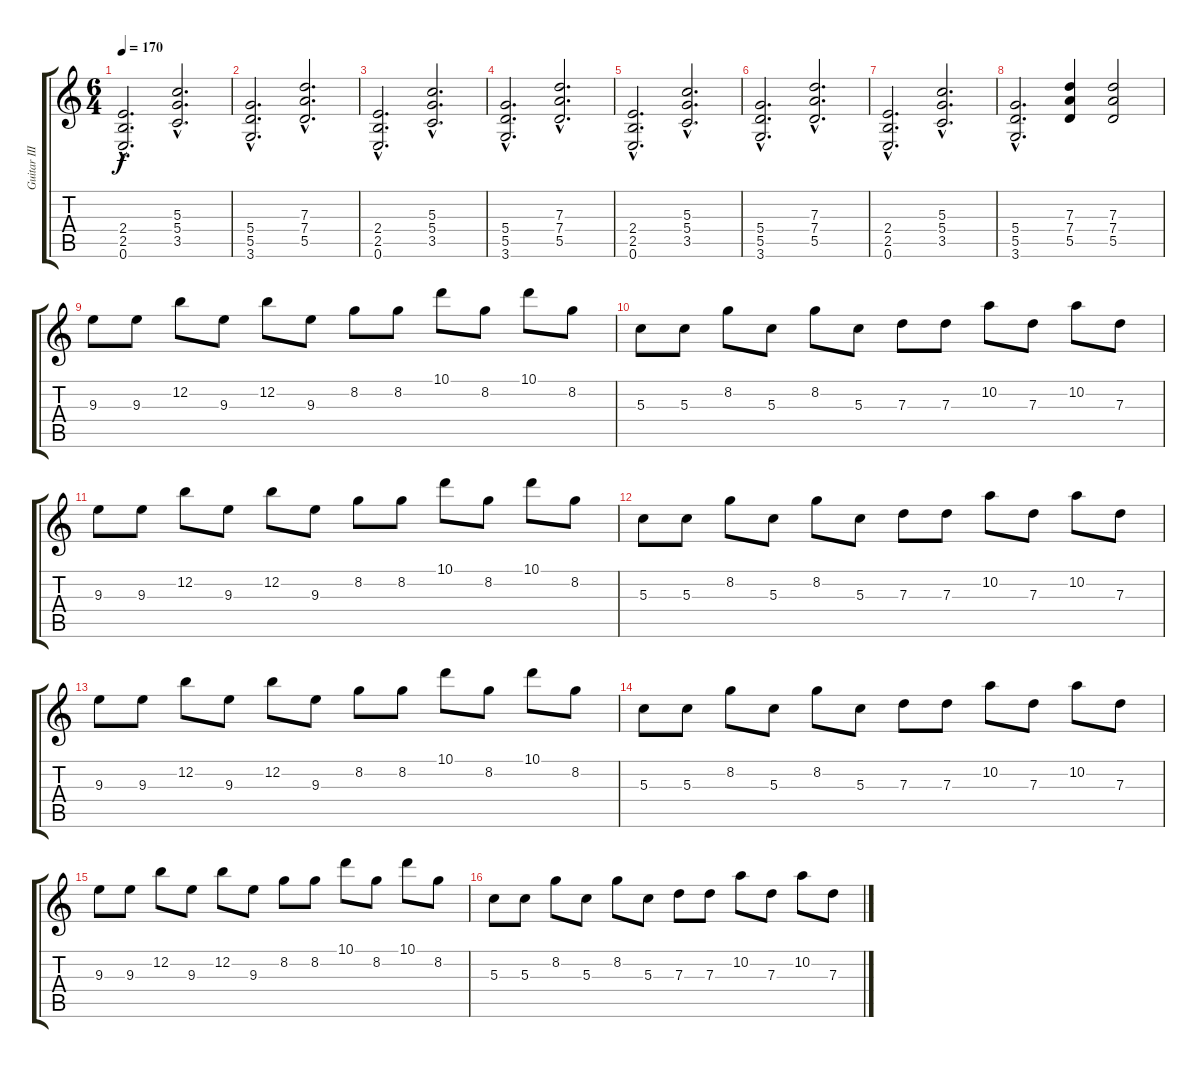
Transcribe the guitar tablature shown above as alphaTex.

\track ("Guitar III" "Guitar III") {instrument distortionguitar}
\staff {score tabs}
\tuning (E4 B3 G3 D3 A2 E2) {hide}
\ts (6 4)
\tempo 170
\clef g2
\ks c
(2.4{hac} 2.5{hac} 0.6{hac}).2{d dy f volume 12 instrument distortionguitar} (5.3{hac} 5.4{hac} 3.5{hac}).2{d} |
(5.4{hac} 5.5{hac} 3.6{hac}).2{d} (7.3{hac} 7.4{hac} 5.5{hac}).2{d} |
(2.4{hac} 2.5{hac} 0.6{hac}).2{d} (5.3{hac} 5.4{hac} 3.5{hac}).2{d} |
(5.4{hac} 5.5{hac} 3.6{hac}).2{d} (7.3{hac} 7.4{hac} 5.5{hac}).2{d} |
(2.4{hac} 2.5{hac} 0.6{hac}).2{d} (5.3{hac} 5.4{hac} 3.5{hac}).2{d} |
(5.4{hac} 5.5{hac} 3.6{hac}).2{d} (7.3{hac} 7.4{hac} 5.5{hac}).2{d} |
(2.4{hac} 2.5{hac} 0.6{hac}).2{d} (5.3{hac} 5.4{hac} 3.5{hac}).2{d} |
(5.4{hac} 5.5{hac} 3.6{hac}).2{d} (7.3 7.4 5.5).4 (7.3 7.4 5.5).2 |
9.3.8 9.3.8 12.2.8 9.3.8 12.2.8 9.3.8 8.2.8 8.2.8 10.1.8 8.2.8 10.1.8 8.2.8 |
5.3.8 5.3.8 8.2.8 5.3.8 8.2.8 5.3.8 7.3.8 7.3.8 10.2.8 7.3.8 10.2.8 7.3.8 |
9.3.8 9.3.8 12.2.8 9.3.8 12.2.8 9.3.8 8.2.8 8.2.8 10.1.8 8.2.8 10.1.8 8.2.8 |
5.3.8 5.3.8 8.2.8 5.3.8 8.2.8 5.3.8 7.3.8 7.3.8 10.2.8 7.3.8 10.2.8 7.3.8 |
9.3.8 9.3.8 12.2.8 9.3.8 12.2.8 9.3.8 8.2.8 8.2.8 10.1.8 8.2.8 10.1.8 8.2.8 |
5.3.8 5.3.8 8.2.8 5.3.8 8.2.8 5.3.8 7.3.8 7.3.8 10.2.8 7.3.8 10.2.8 7.3.8 |
9.3.8 9.3.8 12.2.8 9.3.8 12.2.8 9.3.8 8.2.8 8.2.8 10.1.8 8.2.8 10.1.8 8.2.8 |
5.3.8 5.3.8 8.2.8 5.3.8 8.2.8 5.3.8 7.3.8 7.3.8 10.2.8 7.3.8 10.2.8 7.3.8
